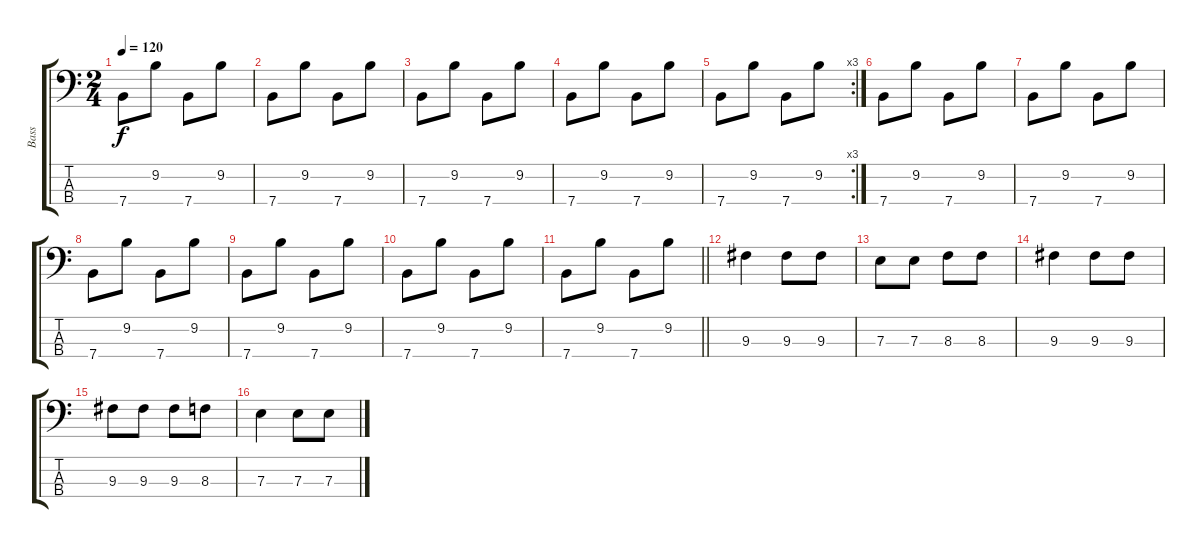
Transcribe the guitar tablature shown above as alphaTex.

\track ("Bass" "Bass") {instrument electricbasspick}
\staff {score tabs}
\tuning (G2 D2 A1 E1) {hide}
\ts (2 4)
\tempo 120
\clef f4
\ks c
7.4.8{dy f} 9.2.8 7.4.8 9.2.8 |
7.4.8 9.2.8 7.4.8 9.2.8 |
7.4.8 9.2.8 7.4.8 9.2.8 |
7.4.8 9.2.8 7.4.8 9.2.8 |
\rc 3
7.4.8 9.2.8 7.4.8 9.2.8 |
7.4.8 9.2.8 7.4.8 9.2.8 |
7.4.8 9.2.8 7.4.8 9.2.8 |
7.4.8 9.2.8 7.4.8 9.2.8 |
7.4.8 9.2.8 7.4.8 9.2.8 |
7.4.8 9.2.8 7.4.8 9.2.8 |
\barLineRight lightlight
7.4.8 9.2.8 7.4.8 9.2.8 |
9.3.4 9.3.8 9.3.8 |
7.3.8 7.3.8 8.3.8 8.3.8 |
9.3.4 9.3.8 9.3.8 |
9.3.8 9.3.8 9.3.8 8.3.8 |
7.3.4 7.3.8 7.3.8
